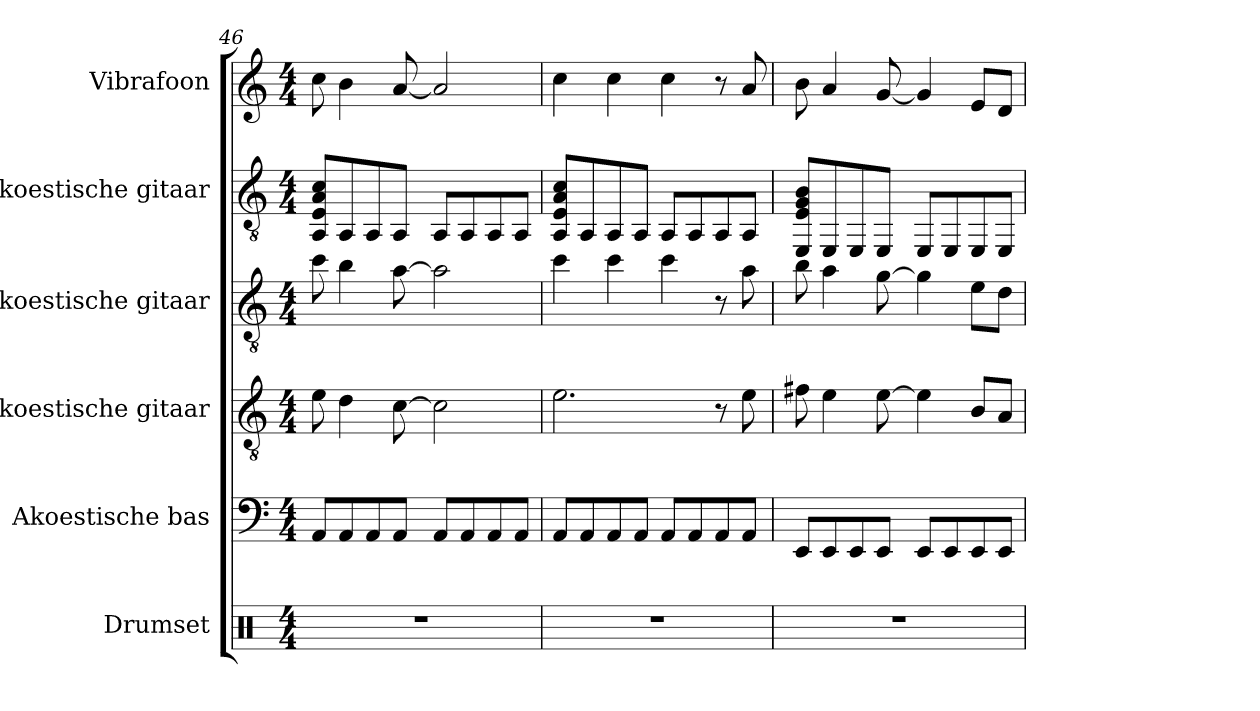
**kern	**kern	**kern	**kern	**kern	**kern
*part6	*part5	*part4	*part3	*part2	*part1
*staff6	*staff5	*staff4	*staff3	*staff2	*staff1
*I"Drumset	*I"Akoestische bas	*I"Akoestische gitaar	*I"Akoestische gitaar	*I"Akoestische gitaar	*I"Vibrafoon
*I'Drs.	*I'Bas	*	*	*	*I'Vib.
*clefX	*clefF4	*clefGv2	*clefGv2	*clefGv2	*clefG2
*	*ITrd7c12	*	*	*	*
*k[]	*k[]	*k[]	*k[]	*k[]	*k[]
*M4/4	*M4/4	*M4/4	*M4/4	*M4/4	*M4/4
=46	=46	=46	=46	=46	=46
1r	8AAA/L	8e\	8cc\	8AA/ 8E/ 8A/ 8c/L	8cc\
.	8AAA/	4d\	4b\	8AA/	4b\
.	8AAA/	.	.	8AA/	.
.	8AAA/J	[8c\	[8a\	8AA/J	[8a/
.	8AAA/L	2c\]	2a\]	8AA/L	2a/]
.	8AAA/	.	.	8AA/	.
.	8AAA/	.	.	8AA/	.
.	8AAA/J	.	.	8AA/J	.
=47	=47	=47	=47	=47	=47
1r	8AAA/L	2.e\	4cc\	8AA/ 8E/ 8A/ 8c/L	4cc\
.	8AAA/	.	.	8AA/	.
.	8AAA/	.	4cc\	8AA/	4cc\
.	8AAA/J	.	.	8AA/J	.
.	8AAA/L	.	4cc\	8AA/L	4cc\
.	8AAA/	.	.	8AA/	.
.	8AAA/	8r	8r	8AA/	8r
.	8AAA/J	8e\	8a\	8AA/J	8a/
=48	=48	=48	=48	=48	=48
1r	8EEE/L	8f#X\	8b\	8EE/ 8E/ 8G/ 8B/L	8b\
.	8EEE/	4e\	4a\	8EE/	4a/
.	8EEE/	.	.	8EE/	.
.	8EEE/J	[8e\	[8g\	8EE/J	[8g/
.	8EEE/L	4e\]	4g\]	8EE/L	4g/]
.	8EEE/	.	.	8EE/	.
.	8EEE/	8B/L	8e\L	8EE/	8e/L
.	8EEE/J	8A/J	8d\J	8EE/J	8d/J
=	=	=	=	=	=
*-	*-	*-	*-	*-	*-
